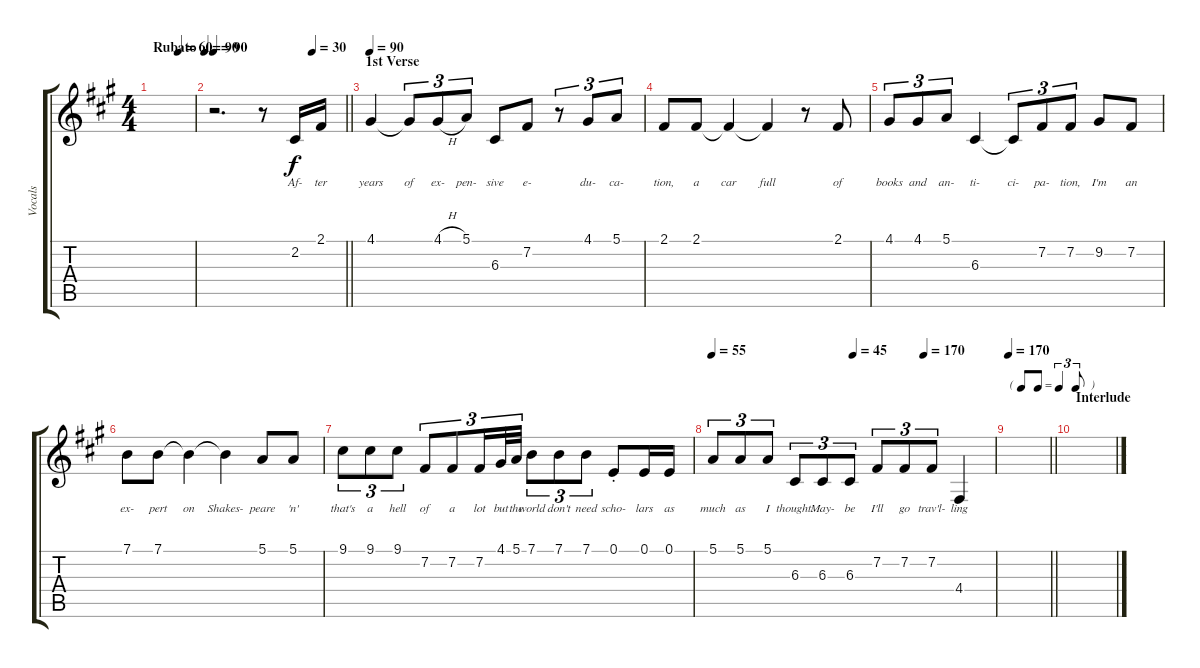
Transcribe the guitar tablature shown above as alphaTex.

\track ("Vocals" "Vocals") {instrument vibraphone}
\staff {score tabs}
\tuning (E4 B3 G3 D3 A2 E2) {hide}
\ts (4 4)
\tempo (90 "Rubato")
\tempo (60 0.625)
\tempo (90 "Rubato")
\clef g2
\ks a
|
\tempo 90
\tempo (30 0.75)
\barLineRight lightlight
r.2{d} r.8 2.2.16{lyrics (0 "Af-") lyrics (1 "") lyrics (2 "") lyrics (3 "") lyrics (4 "")} 2.1.16{lyrics (0 "ter") lyrics (1 "") lyrics (2 "") lyrics (3 "") lyrics (4 "")} |
\section ("" "1st Verse")
\tempo 90
4.1.4{lyrics (0 "years") lyrics (1 "") lyrics (2 "") lyrics (3 "") lyrics (4 "")} 4.1{t}.8{tu (3 2) lyrics (0 "of") lyrics (1 "") lyrics (2 "") lyrics (3 "") lyrics (4 "")} 4.1{h}.8{tu (3 2) lyrics (0 "ex-") lyrics (1 "") lyrics (2 "") lyrics (3 "") lyrics (4 "")} 5.1.8{tu (3 2) lyrics (0 "pen-") lyrics (1 "") lyrics (2 "") lyrics (3 "") lyrics (4 "")} 6.3.8{lyrics (0 "sive") lyrics (1 "") lyrics (2 "") lyrics (3 "") lyrics (4 "")} 7.2.8{lyrics (0 "e-") lyrics (1 "") lyrics (2 "") lyrics (3 "") lyrics (4 "")} r.8{tu (3 2)} 4.1.8{tu (3 2) lyrics (0 "du-") lyrics (1 "") lyrics (2 "") lyrics (3 "") lyrics (4 "")} 5.1.8{tu (3 2) lyrics (0 "ca-") lyrics (1 "") lyrics (2 "") lyrics (3 "") lyrics (4 "")} |
2.1.8{lyrics (0 "tion,") lyrics (1 "") lyrics (2 "") lyrics (3 "") lyrics (4 "")} 2.1.8{lyrics (0 "a") lyrics (1 "") lyrics (2 "") lyrics (3 "") lyrics (4 "")} 2.1{t}.4{lyrics (0 "car") lyrics (1 "") lyrics (2 "") lyrics (3 "") lyrics (4 "")} 2.1{t}.4{lyrics (0 "full") lyrics (1 "") lyrics (2 "") lyrics (3 "") lyrics (4 "")} r.8 2.1.8{lyrics (0 "of") lyrics (1 "") lyrics (2 "") lyrics (3 "") lyrics (4 "")} |
4.1.8{tu (3 2) lyrics (0 "books") lyrics (1 "") lyrics (2 "") lyrics (3 "") lyrics (4 "")} 4.1.8{tu (3 2) lyrics (0 "and") lyrics (1 "") lyrics (2 "") lyrics (3 "") lyrics (4 "")} 5.1.8{tu (3 2) lyrics (0 "an-") lyrics (1 "") lyrics (2 "") lyrics (3 "") lyrics (4 "")} 6.3.4{lyrics (0 "ti-") lyrics (1 "") lyrics (2 "") lyrics (3 "") lyrics (4 "")} 6.3{t}.8{tu (3 2) lyrics (0 "ci-") lyrics (1 "") lyrics (2 "") lyrics (3 "") lyrics (4 "")} 7.2.8{tu (3 2) lyrics (0 "pa-") lyrics (1 "") lyrics (2 "") lyrics (3 "") lyrics (4 "")} 7.2.8{tu (3 2) lyrics (0 "tion,") lyrics (1 "") lyrics (2 "") lyrics (3 "") lyrics (4 "")} 9.2.8{lyrics (0 "I'm") lyrics (1 "") lyrics (2 "") lyrics (3 "") lyrics (4 "")} 7.2.8{lyrics (0 "an") lyrics (1 "") lyrics (2 "") lyrics (3 "") lyrics (4 "")} |
7.1.8{lyrics (0 "ex-") lyrics (1 "") lyrics (2 "") lyrics (3 "") lyrics (4 "")} 7.1.8{lyrics (0 "pert") lyrics (1 "") lyrics (2 "") lyrics (3 "") lyrics (4 "")} 7.1{t}.4{lyrics (0 "on") lyrics (1 "") lyrics (2 "") lyrics (3 "") lyrics (4 "")} 7.1{t}.4{lyrics (0 "Shakes-") lyrics (1 "") lyrics (2 "") lyrics (3 "") lyrics (4 "")} 5.1.8{lyrics (0 "peare") lyrics (1 "") lyrics (2 "") lyrics (3 "") lyrics (4 "")} 5.1.8{lyrics (0 "'n'") lyrics (1 "") lyrics (2 "") lyrics (3 "") lyrics (4 "")} |
9.1.8{tu (3 2) lyrics (0 "that's") lyrics (1 "") lyrics (2 "") lyrics (3 "") lyrics (4 "")} 9.1.8{tu (3 2) lyrics (0 "a") lyrics (1 "") lyrics (2 "") lyrics (3 "") lyrics (4 "")} 9.1.8{tu (3 2) lyrics (0 "hell") lyrics (1 "") lyrics (2 "") lyrics (3 "") lyrics (4 "")} 7.2.8{tu (3 2) lyrics (0 "of") lyrics (1 "") lyrics (2 "") lyrics (3 "") lyrics (4 "")} 7.2.8{tu (3 2) lyrics (0 "a") lyrics (1 "") lyrics (2 "") lyrics (3 "") lyrics (4 "")} 7.2.16{tu (3 2) lyrics (0 "lot") lyrics (1 "") lyrics (2 "") lyrics (3 "") lyrics (4 "")} 4.1.32{tu (3 2) lyrics (0 "but") lyrics (1 "") lyrics (2 "") lyrics (3 "") lyrics (4 "")} 5.1.32{tu (3 2) lyrics (0 "the") lyrics (1 "") lyrics (2 "") lyrics (3 "") lyrics (4 "")} 7.1.8{tu (3 2) lyrics (0 "world") lyrics (1 "") lyrics (2 "") lyrics (3 "") lyrics (4 "")} 7.1.8{tu (3 2) lyrics (0 "don't") lyrics (1 "") lyrics (2 "") lyrics (3 "") lyrics (4 "")} 7.1.8{tu (3 2) lyrics (0 "need") lyrics (1 "") lyrics (2 "") lyrics (3 "") lyrics (4 "")} 0.1{st}.8{lyrics (0 "scho-") lyrics (1 "") lyrics (2 "") lyrics (3 "") lyrics (4 "")} 0.1.16{lyrics (0 "lars") lyrics (1 "") lyrics (2 "") lyrics (3 "") lyrics (4 "")} 0.1.16{lyrics (0 "as") lyrics (1 "") lyrics (2 "") lyrics (3 "") lyrics (4 "")} |
\tempo 55
\tempo (45 0.5)
\tempo (170 0.75)
5.1.8{tu (3 2) lyrics (0 "much") lyrics (1 "") lyrics (2 "") lyrics (3 "") lyrics (4 "")} 5.1.8{tu (3 2) lyrics (0 "as") lyrics (1 "") lyrics (2 "") lyrics (3 "") lyrics (4 "")} 5.1.8{tu (3 2) lyrics (0 "I") lyrics (1 "") lyrics (2 "") lyrics (3 "") lyrics (4 "")} 6.3.8{tu (3 2) lyrics (0 "thought.") lyrics (1 "") lyrics (2 "") lyrics (3 "") lyrics (4 "")} 6.3.8{tu (3 2) lyrics (0 "May-") lyrics (1 "") lyrics (2 "") lyrics (3 "") lyrics (4 "")} 6.3.8{tu (3 2) lyrics (0 "be") lyrics (1 "") lyrics (2 "") lyrics (3 "") lyrics (4 "")} 7.2.8{tu (3 2) lyrics (0 "I'll") lyrics (1 "") lyrics (2 "") lyrics (3 "") lyrics (4 "")} 7.2.8{tu (3 2) lyrics (0 "go") lyrics (1 "") lyrics (2 "") lyrics (3 "") lyrics (4 "")} 7.2.8{tu (3 2) lyrics (0 "trav'l-") lyrics (1 "") lyrics (2 "") lyrics (3 "") lyrics (4 "")} 4.4.4{lyrics (0 "ling") lyrics (1 "") lyrics (2 "") lyrics (3 "") lyrics (4 "")} |
\tf triplet8th
\tempo 170
\barLineRight lightlight
|
\section ("" "Interlude")
